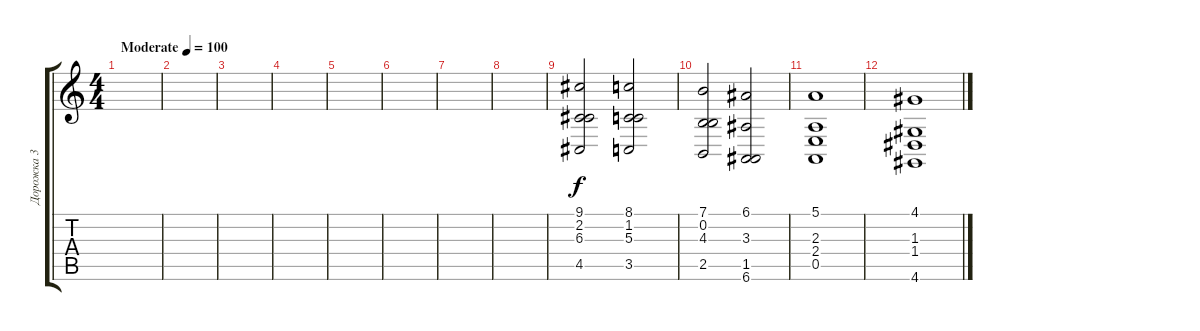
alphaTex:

\track ("Дорожка 3" "Дорожка 3") {instrument stringensemble1}
\staff {score tabs}
\tuning (E4 B3 G3 D3 A2 E2) {hide}
\ts (4 4)
\tempo (100 "Moderate")
\clef g2
\ks c
|
|
|
|
|
|
|
|
(9.1 2.2 6.3 4.5).2 (8.1 1.2 5.3 3.5).2 |
(7.1 0.2 4.3 2.5).2 (6.1 3.3 1.5 6.6).2 |
(5.1 2.3 2.4 0.5).1 |
(4.1 1.3 1.4 4.6).1
